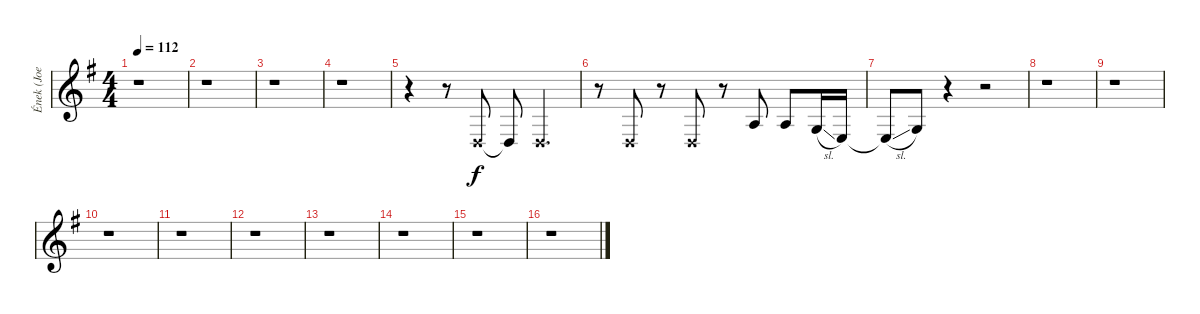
\track ("Ének (Joe Lynn Turner)" "Ének (Joe ") {instrument lead2sawtooth}
\staff {score}
\tuning (E4 B3 G3 D3 A2 E2) {hide}
\ts (4 4)
\tempo 112
\clef g2
\ks g
r.1{dy f} |
r.1 |
r.1 |
r.1 |
r.4{volume 13} r.8 0.4{x}.8 0.4{t}.8 0.4{x}.4{d} |
r.8 0.4{x}.8 r.8 0.4{x}.8 r.8 2.3.8 2.3.8 5.4{sl}.16 2.4.16 |
2.4{sl t}.8 5.4.8 r.4 r.2 |
r.1 |
r.1 |
r.1 |
r.1 |
r.1 |
r.1 |
r.1 |
r.1 |
r.1
